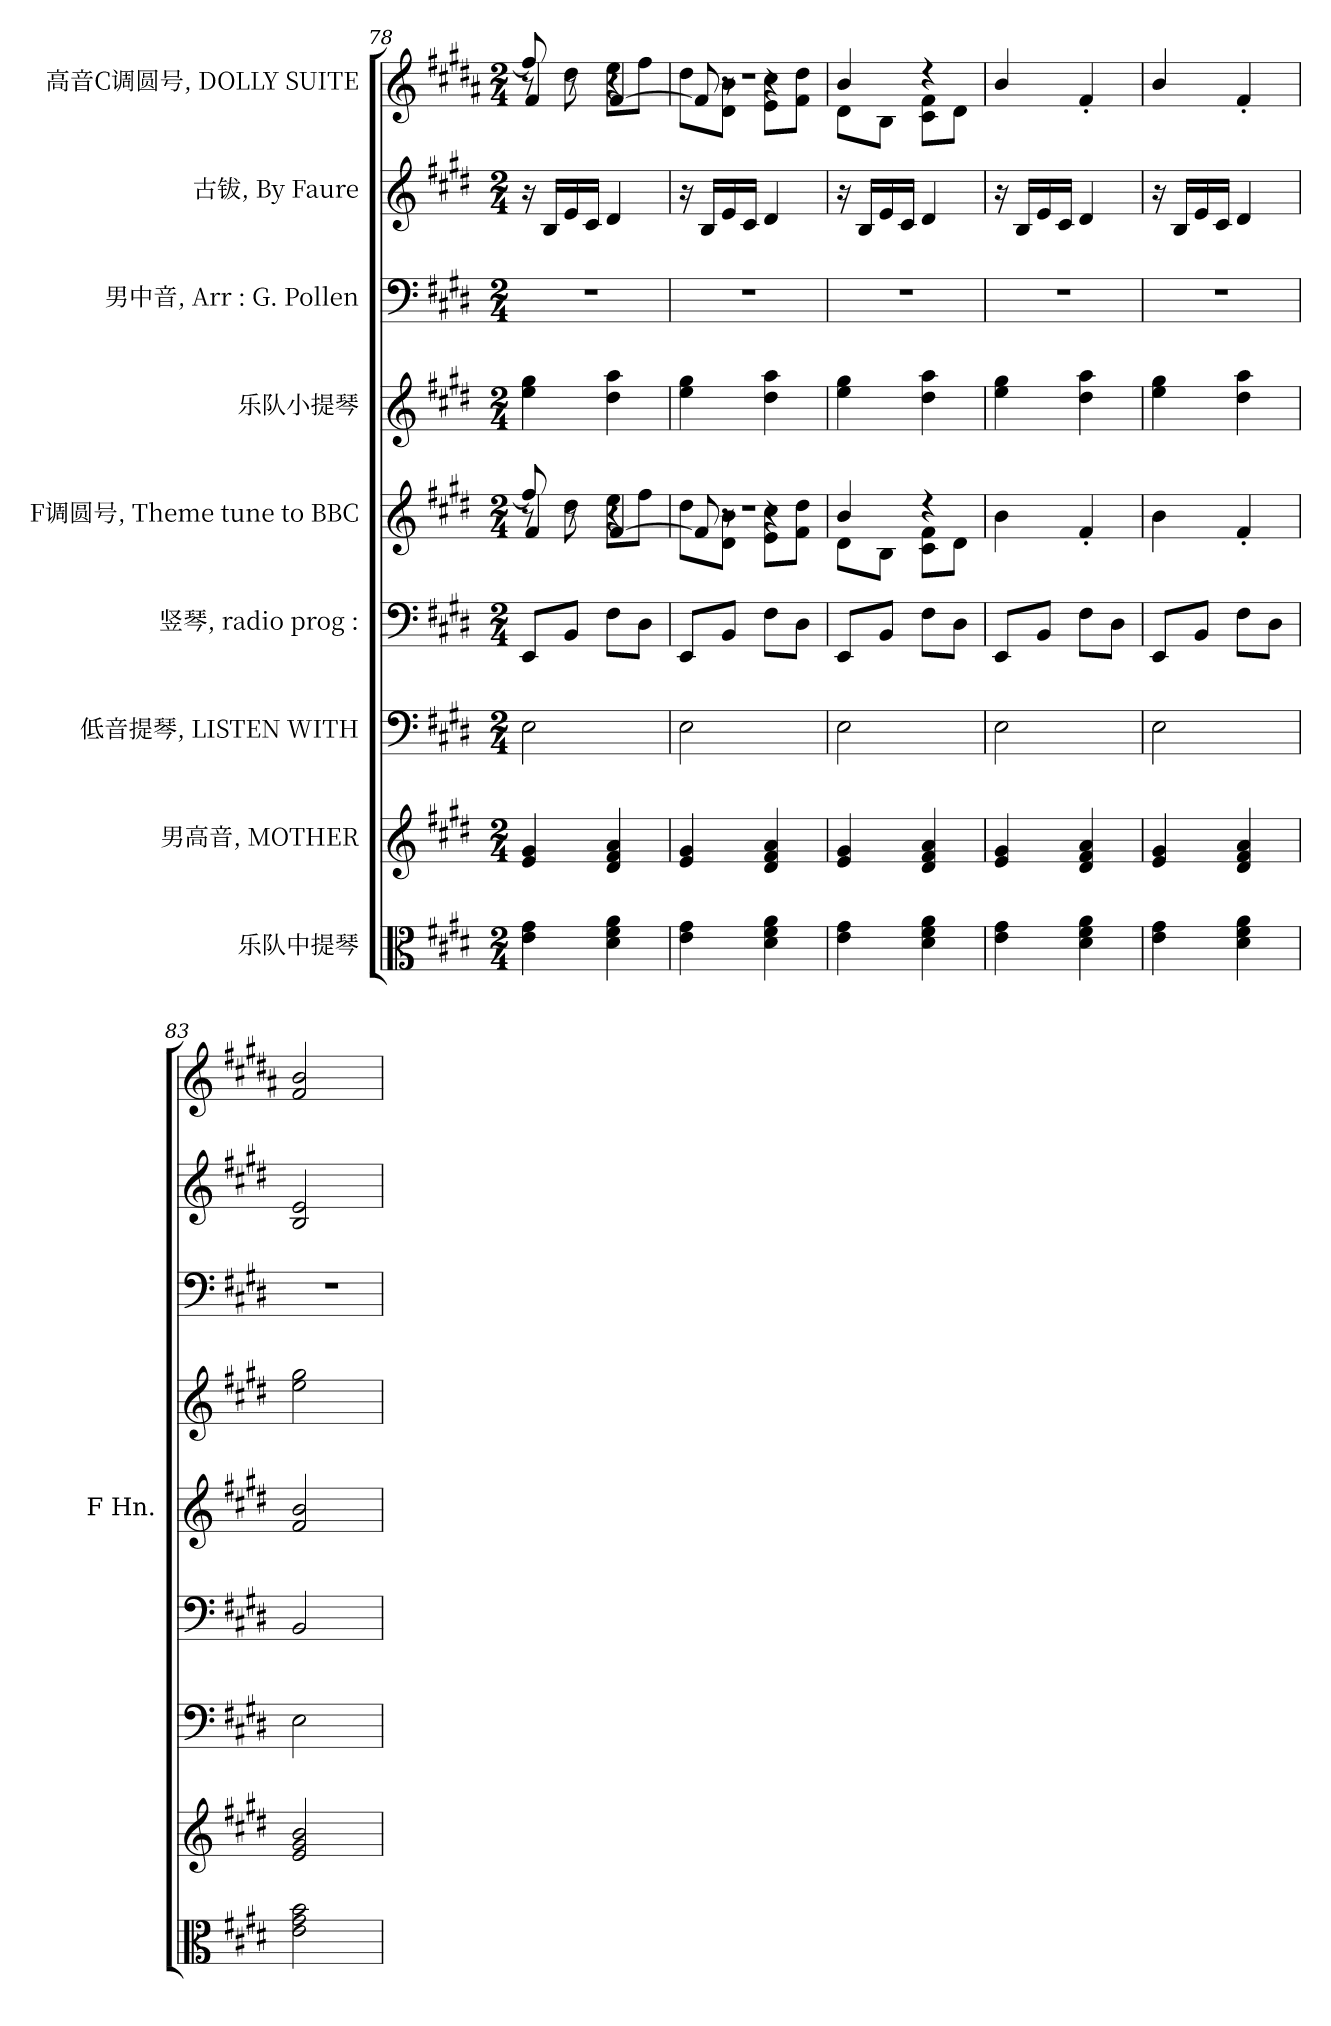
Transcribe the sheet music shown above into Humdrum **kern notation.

**kern	**kern	**kern	**kern	**kern	**kern	**kern	**kern	**kern
*part9	*part8	*part7	*part6	*part5	*part4	*part3	*part2	*part1
*staff9	*staff8	*staff7	*staff6	*staff5	*staff4	*staff3	*staff2	*staff1
*I"乐队中提琴	*I"男高音, MOTHER	*I"低音提琴, LISTEN WITH	*I"竖琴, radio prog :	*I"F调圆号, Theme tune to BBC	*I"乐队小提琴	*I"男中音, Arr : G. Pollen	*I"古钹, By Faure	*I"高音C调圆号, DOLLY SUITE
*	*	*	*	*I'F Hn.	*	*	*	*
*clefC3	*clefG2	*clefF4	*clefF4	*clefG2	*clefG2	*clefF4	*clefG2	*clefG2
*	*	*ITrd7c12	*	*ITrd4c7	*	*	*ITrd-14c-24	*ITrd4c7
*k[f#c#g#d#]	*k[f#c#g#d#]	*k[f#c#g#d#]	*k[f#c#g#d#]	*k[f#c#g#]	*k[f#c#g#d#]	*k[f#c#g#d#]	*k[f#c#g#d#]	*k[f#c#g#d#]
*M2/4	*M2/4	*M2/4	*M2/4	*M2/4	*M2/4	*M2/4	*M2/4	*M2/4
=78	=78	=78	=78	=78	=78	=78	=78	=78
*	*	*	*	*^	*	*	*	*^
*	*	*	*	*	*^	*	*	*	*	*^
4e\ 4g#\	4e/ 4g#/	2EE\	8EE/L	8b/]	8r	4B/	4ee\ 4gg#\	2r	16r	8b/]	8r	4B/
.	.	.	.	.	.	.	.	.	16bb/LL	.	.	.
.	.	.	8BB/J	8r	8g#\	.	.	.	16eee/	8r	8g#\	.
.	.	.	.	.	.	.	.	.	16ccc#/JJ	.	.	.
4d#\ 4f#\ 4a\	4d#/ 4f#/ 4a/	.	8F#\L	4r	8a\L	[4B/	4dd#\ 4aa\	.	4ddd#/	4r	8a\L	[4B/
.	.	.	8D#\J	.	8b\J	.	.	.	.	.	8b\J	.
!!LO:PB:g=z	!!	!!
=79	=79	=79	=79	=79	=79	=79	=79	=79	=79	=79	=79	=79
4e\ 4g#\	4e/ 4g#/	2EE\	8EE/L	2r	8g#\L	8B/]	4ee\ 4gg#\	2r	16r	2r	8g#\L	8B/]
.	.	.	.	.	.	.	.	.	16bb/LL	.	.	.
.	.	.	8BB/J	.	8G#\ 8e\J	8r	.	.	16eee/	.	8G#\ 8e\J	8r
.	.	.	.	.	.	.	.	.	16ccc#/JJ	.	.	.
4d#\ 4f#\ 4a\	4d#/ 4f#/ 4a/	.	8F#\L	.	8A\ 8f#\L	4r	4dd#\ 4aa\	.	4ddd#/	.	8A\ 8f#\L	4r
.	.	.	8D#\J	.	8B\ 8g#\J	.	.	.	.	.	8B\ 8g#\J	.
*	*	*	*	*	*v	*v	*	*	*	*	*v	*v
=80	=80	=80	=80	=80	=80	=80	=80	=80	=80	=80
4e\ 4g#\	4e/ 4g#/	2EE\	8EE/L	4e/	8G#\L	4ee\ 4gg#\	2r	16r	4e/	8G#\L
.	.	.	.	.	.	.	.	16bb/LL	.	.
.	.	.	8BB/J	.	8E\J	.	.	16eee/	.	8E\J
.	.	.	.	.	.	.	.	16ccc#/JJ	.	.
4d#\ 4f#\ 4a\	4d#/ 4f#/ 4a/	.	8F#\L	4r	8F#\ 8B\L	4dd#\ 4aa\	.	4ddd#/	4r	8F#\ 8B\L
.	.	.	8D#\J	.	8G#\J	.	.	.	.	8G#\J
*	*	*	*	*v	*v	*	*	*	*v	*v
=81	=81	=81	=81	=81	=81	=81	=81	=81
*	*	*	*	*	*	*	*	*MM52
4e\ 4g#\	4e/ 4g#/	2EE\	8EE/L	4e\	4ee\ 4gg#\	2r	16r	4e/
.	.	.	.	.	.	.	16bb/LL	.
.	.	.	8BB/J	.	.	.	16eee/	.
.	.	.	.	.	.	.	16ccc#/JJ	.
4d#\ 4f#\ 4a\	4d#/ 4f#/ 4a/	.	8F#\L	4B'/	4dd#\ 4aa\	.	4ddd#/	4B'/
.	.	.	8D#\J	.	.	.	.	.
=82	=82	=82	=82	=82	=82	=82	=82	=82
*	*	*	*	*	*	*	*	*MM48
4e\ 4g#\	4e/ 4g#/	2EE\	8EE/L	4e\	4ee\ 4gg#\	2r	16r	4e/
.	.	.	.	.	.	.	16bb/LL	.
.	.	.	8BB/J	.	.	.	16eee/	.
.	.	.	.	.	.	.	16ccc#/JJ	.
4d#\ 4f#\ 4a\	4d#/ 4f#/ 4a/	.	8F#\L	4B'/	4dd#\ 4aa\	.	4ddd#/	4B'/
.	.	.	8D#\J	.	.	.	.	.
=83	=83	=83	=83	=83	=83	=83	=83	=83
*	*	*	*	*	*	*	*	*MM40
2e\ 2g#\ 2b\	2e/ 2g#/ 2b/	2EE\	2BB/	2B/ 2e/	2ee\ 2gg#\	2r	2bb/ 2eee/	2B/ 2e/
=	=	=	=	=	=	=	=	=
*-	*-	*-	*-	*-	*-	*-	*-	*-
